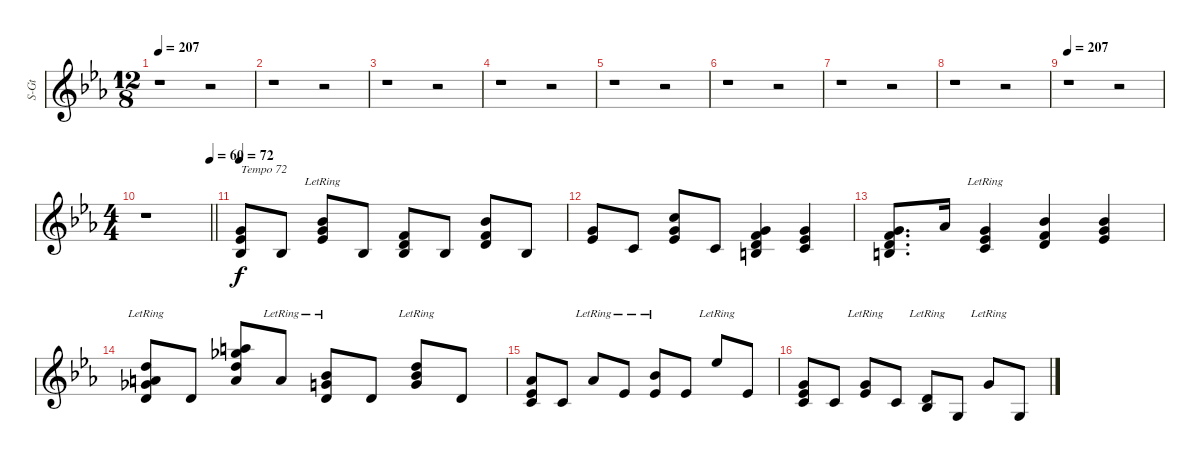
\bracketExtendMode groupsimilarinstruments
\otherSystemsTrackNameOrientation horizontal
\track ("Piano (RH) [Print]" "S-Gt") {mute instrument acousticgrandpiano}
\staff {score}
\tuning (F4 C4 F3 C3 F2 C2)
\displaytranspose 12
\ts (12 8)
\tempo 207
\clef g2
\ks eb
r.1{dy f beam Down} r.2{beam Down} |
r.1{beam Down} r.2{beam Down} |
r.1{beam Down} r.2{beam Down} |
r.1{beam Down} r.2{beam Down} |
r.1{beam Down} r.2{beam Down} |
r.1{beam Down} r.2{beam Down} |
r.1{beam Down} r.2{beam Down} |
r.1{beam Down} r.2{beam Down} |
\tempo 207
r.1{beam Down} r.2{beam Down} |
\ts (4 4)
\tempo (60 1)
\barLineRight lightlight
r.1{beam Down} |
\tempo 72
(2.3{acc forcenatural} 3.4{acc b} 5.5{acc b}).8{txt "Tempo 72" beam Up} 5.5{acc b}.8{beam Up} (5.3{acc b} 7.4{lr acc forcenatural} 10.5{lr acc b}).8{beam Up} 5.5{acc b}.8{beam Up} (0.3{acc forcenatural} 2.4{acc forcenatural} 5.5{acc b}).8{beam Up} 5.5{acc b}.8{beam Up} (5.3{acc b} 5.4{acc forcenatural} 9.5{acc forcenatural}).8{beam Up} 5.5{acc b}.8{beam Up} |
(2.3{acc forcenatural} 3.4{acc b}).8{beam Up} 0.4{acc forcenatural}.8{beam Up} (0.2{acc forcenatural} 2.3{acc forcenatural} 3.4{acc b}).8{beam Up} 0.4{acc forcenatural}.8{beam Up} (2.3{acc forcenatural} 5.4{acc forcenatural} 9.5{acc forcenatural} 11.6{acc forcenatural}).4{beam Up} (2.3{acc forcenatural} 3.4{acc b} 7.5{acc forcenatural}).4{beam Up} |
(2.3{acc forcenatural} 5.4{acc forcenatural} 9.5{acc forcenatural} 11.6{acc forcenatural}).8{d beam Up} 3.3{acc b}.16{beam Up} (2.3{lr acc forcenatural} 3.4{lr acc b} 7.5{acc forcenatural}).4{beam Up} (5.3{acc b} 5.4{acc forcenatural} 9.5{acc forcenatural}).4{beam Up} (5.3{acc b} 7.4{acc forcenatural} 10.5{acc b}).4{beam Up} |
(2.2{acc forcenatural} 4.3{lr acc forcenatural} 6.4{lr acc b} 9.5{acc forcenatural}).8{beam Up} 2.4{acc forcenatural}.8{beam Up} (4.1{acc forcenatural} 6.2{acc b} 9.3{acc forcenatural} 9.4{acc forcenatural}).8{beam Up} 9.4{lr acc forcenatural}.8{beam Up} (5.3{lr acc b} 7.4{lr acc forcenatural} 9.5{acc forcenatural}).8{beam Up} 2.4{acc forcenatural}.8{beam Up} (2.2{acc forcenatural} 5.3{acc b} 7.4{lr acc forcenatural}).8{beam Up} 2.4{acc forcenatural}.8{beam Up} |
(3.3{acc b} 3.4{acc b} 7.5{acc forcenatural}).8{beam Up} 0.4{acc forcenatural}.8{beam Up} 3.3{lr acc b}.8{beam Up} 3.4{lr acc b}.8{beam Up} (5.3{lr acc b} 3.4{acc b}).8{beam Up} 3.4{acc b}.8{beam Up} 3.2{lr acc b}.8{beam Up} 3.4{acc b}.8{beam Up} |
(2.3{acc forcenatural} 3.4{acc b} 7.5{acc forcenatural}).8{beam Up} 0.4{acc forcenatural}.8{beam Up} (2.3{lr acc forcenatural} 3.4{lr acc b}).8{beam Up} 0.4{acc forcenatural}.8{beam Up} (2.4{lr acc forcenatural} 5.5{acc b}).8{beam Up} 2.5{acc forcenatural}.8{beam Up} 2.3{lr acc forcenatural}.8{beam Up} 2.5{acc forcenatural}.8{beam Up}
